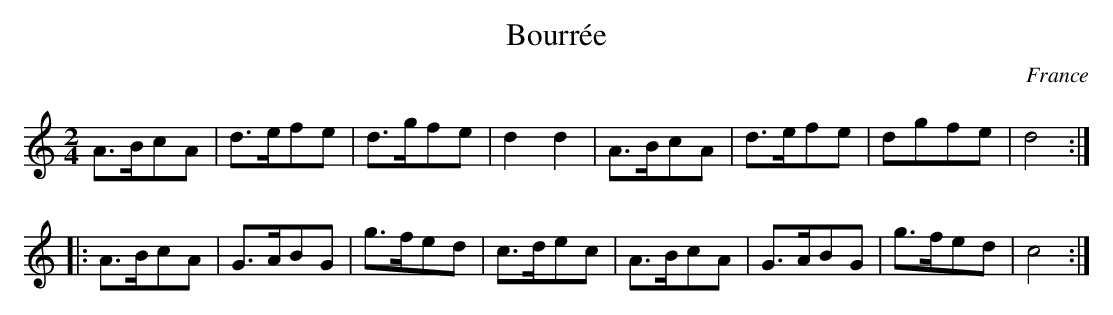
X:1
T:Bourrée
L:1/8
M:2/4
O:France
K:C major
A>BcA| d>efe| d>gfe| d2d2| A>BcA| d>efe| dgfe| d4 ::
A>BcA| G>ABG| g>fed| c>dec| A>BcA| G>ABG| g>fed| c4:|
